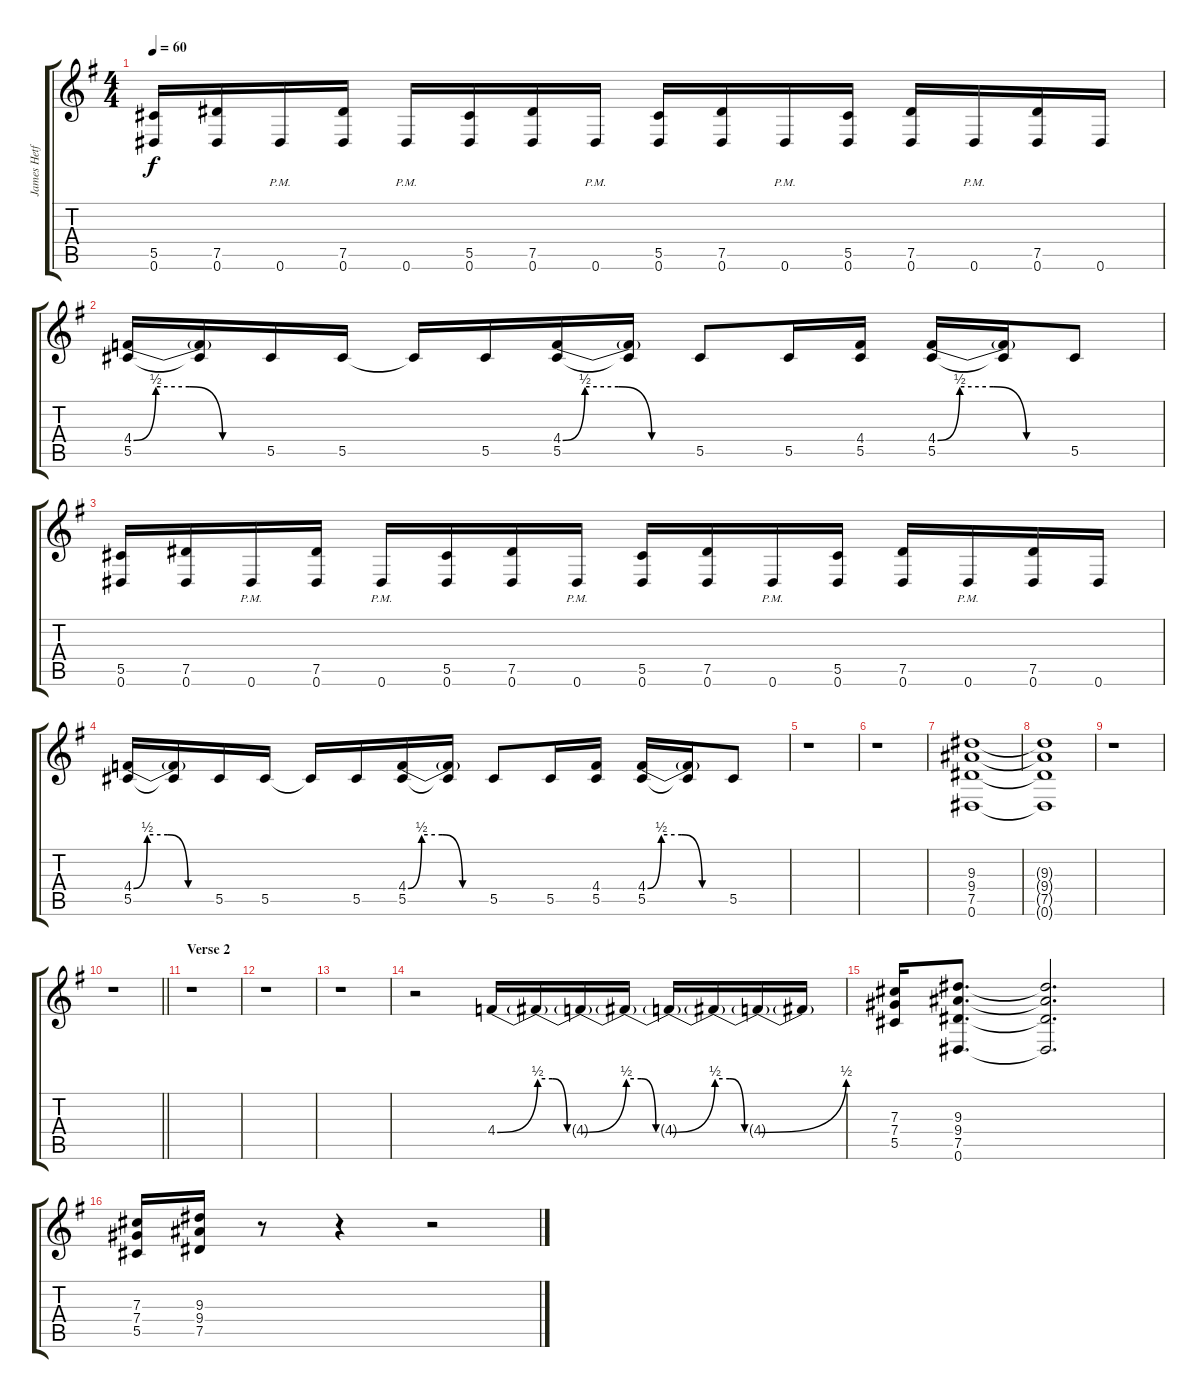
\track ("James Hetfield [Guitar]" "James Hetf") {instrument distortionguitar}
\staff {score tabs}
\tuning (Eb4 Bb3 Gb3 Db3 Ab2 Eb2) {hide}
\ts (4 4)
\tempo 60
\clef g2
\ks g
(5.5 0.6).16{dy f} (7.5 0.6).16 0.6{pm}.16 (7.5 0.6).16 0.6{pm}.16 (5.5 0.6).16 (7.5 0.6).16 0.6{pm}.16 (5.5 0.6).16 (7.5 0.6).16 0.6{pm}.16 (5.5 0.6).16 (7.5 0.6).16 0.6{pm}.16 (7.5 0.6).16 0.6.16 |
(4.4{be (custom 0 0 10 2 25 2 40 0 60 0)} 5.5).16 (4.4{t} 5.5{t}).16 5.5.16 5.5.16 5.5{t}.16 5.5.16 (4.4{be (custom 0 0 10 2 25 2 40 0 60 0)} 5.5).16 (4.4{t} 5.5{t}).16 5.5.8 5.5.16 (4.4 5.5).16 (4.4{be (custom 0 0 10 2 25 2 40 0 60 0)} 5.5).16 (4.4{t} 5.5{t}).16 5.5.8 |
(5.5 0.6).16 (7.5 0.6).16 0.6{pm}.16 (7.5 0.6).16 0.6{pm}.16 (5.5 0.6).16 (7.5 0.6).16 0.6{pm}.16 (5.5 0.6).16 (7.5 0.6).16 0.6{pm}.16 (5.5 0.6).16 (7.5 0.6).16 0.6{pm}.16 (7.5 0.6).16 0.6.16 |
(4.4{be (custom 0 0 10 2 25 2 40 0 60 0)} 5.5).16 (4.4{t} 5.5{t}).16 5.5.16 5.5.16 5.5{t}.16 5.5.16 (4.4{be (custom 0 0 10 2 25 2 40 0 60 0)} 5.5).16 (4.4{t} 5.5{t}).16 5.5.8 5.5.16 (4.4 5.5).16 (4.4{be (custom 0 0 10 2 25 2 40 0 60 0)} 5.5).16 (4.4{t} 5.5{t}).16 5.5.8 |
r.1 |
r.1 |
(9.3 9.4 7.5 0.6).1 |
(9.3{t} 9.4{t} 7.5{t} 0.6{t}).1 |
r.1 |
\barLineRight lightlight
r.1 |
\section ("" "Verse 2")
r.1 |
r.1 |
r.1 |
r.2 4.4{be (bend 0 0 60 2)}.16 4.4{be (custom 0 2 20 2 40 0 60 0) t}.16 4.4{be (bend 0 0 60 2) t}.16 4.4{be (custom 0 2 20 2 40 0 60 0) t}.16 4.4{be (bend 0 0 60 2) t}.16 4.4{be (custom 0 2 20 2 40 0 60 0) t}.16 4.4{be (bend 0 0 60 2) t}.16 4.4{t}.16 |
(7.3 7.4 5.5).16 (9.3 9.4 7.5 0.6).8{d} (9.3{t} 9.4{t} 7.5{t} 0.6{t}).2{d} |
(7.3 7.4 5.5).16 (9.3 9.4 7.5).16 r.8 r.4 r.2
